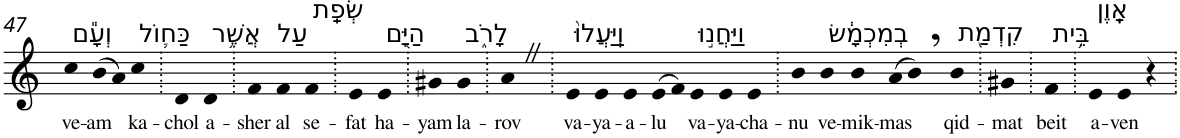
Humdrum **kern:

**kern	**text
*part1	*part1
*staff1	*staff1
*I"Piano	*
*I'Pno	*
!!LO:PB:g=z
*clefG2	*
*k[]	*
=47	=47
!LO:TX:a:t=וְעָ֕ם	!
!	!LO:LY:b
4cc	ve-
!	!LO:LY:b
(>8b	-am
8a)	.
!LO:TX:a:t=כַּח֛וֹל	!
!	!LO:LY:b
4cc	ka-
=48.	=48.
!	!LO:LY:b
4d	-chol
!LO:TX:a:t=אֲשֶׁ֥ר	!
!	!LO:LY:b
4d	a-
=49.	=49.
!	!LO:LY:b
4f	-sher
!LO:TX:a:t=עַל	!
!	!LO:LY:b
4f	al
!LO:TX:a:t=שְׂפַֽת	!
!	!LO:LY:b
4f	se-
=50.	=50.
!	!LO:LY:b
4e	-fat
!LO:TX:a:t=הַיָּ֖ם	!
!	!LO:LY:b
4e	ha-
=51.	=51.
!	!LO:LY:b
4g#X	-yam
!LO:TX:a:t=לָרֹ֑ב	!
!	!LO:LY:b
4g#	la-
=52.	=52.
!	!LO:LY:b
4aZ	-rov
=53.	=53.
!LO:TX:a:t=וַֽיַּעֲלוּ֙	!
!	!LO:LY:b
4e	va-
!	!LO:LY:b
4e	-ya-
!	!LO:LY:b
4e	-a-
!	!LO:LY:b
(>8e	-lu
8f)	.
!LO:TX:a:t=וַיַּחֲנ֣וּ	!
!	!LO:LY:b
4e	va-
!	!LO:LY:b
4e	-ya-
!	!LO:LY:b
4e	-cha-
=54.	=54.
!	!LO:LY:b
4b	-nu
!LO:TX:a:t=בְמִכְמָ֔שׂ	!
!	!LO:LY:b
4b	ve-
!	!LO:LY:b
4b	-mik-
!	!LO:LY:b
(>8a	-mas
8b,)	.
!LO:TX:a:t=קִדְמַ֖ת	!
!	!LO:LY:b
4b	qid-
=55.	=55.
!	!LO:LY:b
4g#X	-mat
=56.	=56.
!LO:TX:a:t=בֵּ֥ית	!
!	!LO:LY:b
4f	beit
=57.	=57.
!LO:TX:a:t=אָֽוֶן	!
!	!LO:LY:b
4e	a-
!	!LO:LY:b
4e	-ven
4r	.
=.	=.
*-	*-
